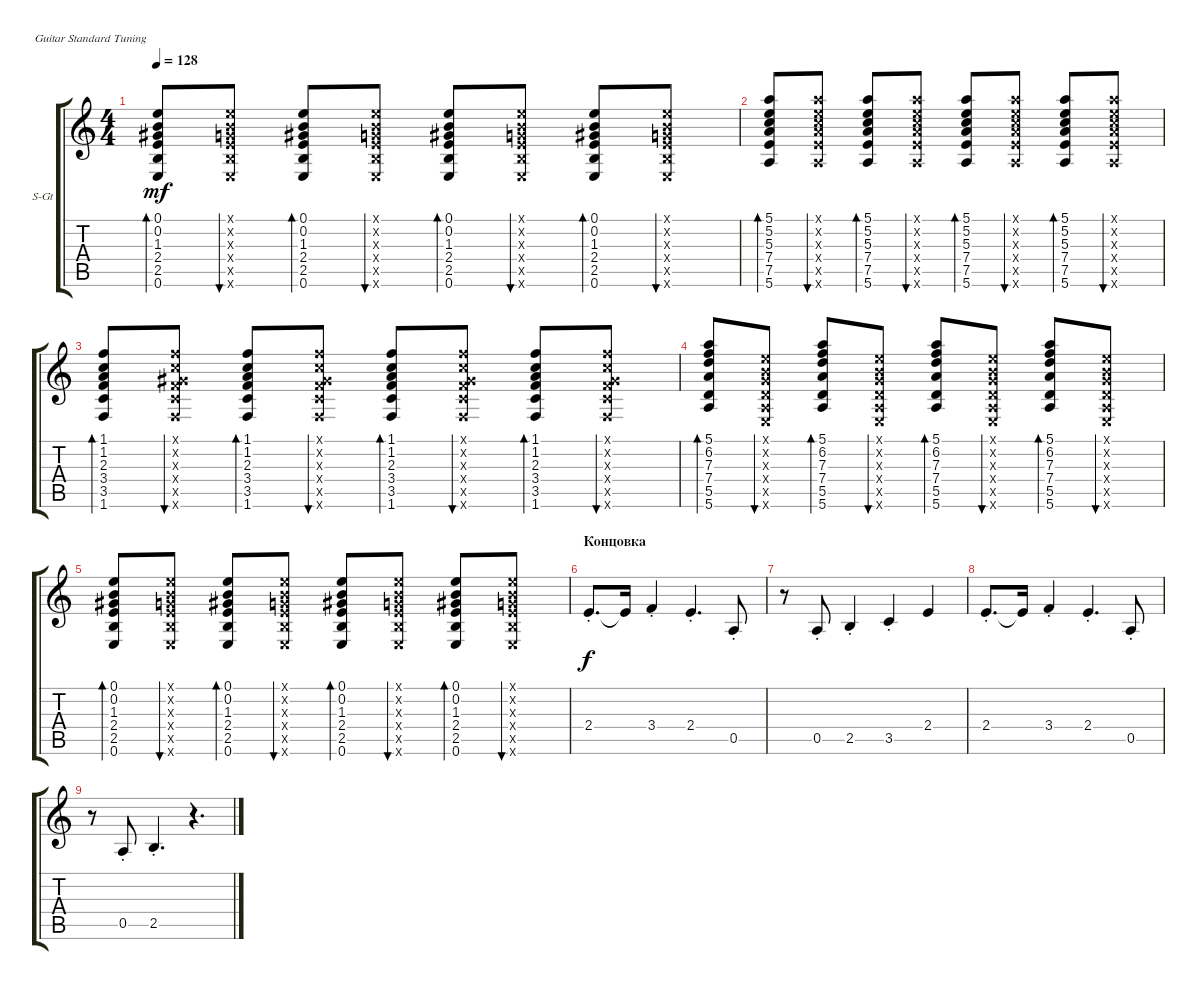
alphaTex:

\defaultSystemsLayout 4
\bracketExtendMode groupsimilarinstruments
\firstSystemTrackNameOrientation horizontal
\otherSystemsTrackNameOrientation horizontal
\track ("В. Бутусов (гитара)" "S-Gt") {instrument acousticguitarsteel}
\staff {score tabs}
\tuning (E4 B3 G3 D3 A2 E2)
\ts (4 4)
\tempo 128
\clef g2
\ks c
(0.6 2.5 2.4 1.3 0.2 0.1).8{bd 72 dy mf} (0.6{x} 2.5{x} 2.4{x} 0.3{x} 0.2{x} 0.1{x}).8{bu 41} (0.6 2.5 2.4 1.3 0.2 0.1).8{bd 72} (0.6{x} 2.5{x} 2.4{x} 0.3{x} 0.2{x} 0.1{x}).8{bu 41} (0.6 2.5 2.4 1.3 0.2 0.1).8{bd 72} (0.6{x} 2.5{x} 2.4{x} 0.3{x} 0.2{x} 0.1{x}).8{bu 41} (0.6 2.5 2.4 1.3 0.2 0.1).8{bd 72} (0.6{x} 2.5{x} 2.4{x} 0.3{x} 0.2{x} 0.1{x}).8{bu 41} |
(5.6 7.5 7.4 5.3 5.2 5.1).8{bd 72} (5.6{x} 7.5{x} 7.4{x} 5.3{x} 5.2{x} 5.1{x}).8{bu 41} (5.6 7.5 7.4 5.3 5.2 5.1).8{bd 72} (5.6{x} 7.5{x} 7.4{x} 5.3{x} 5.2{x} 5.1{x}).8{bu 41} (5.6 7.5 7.4 5.3 5.2 5.1).8{bd 72} (5.6{x} 7.5{x} 7.4{x} 5.3{x} 5.2{x} 5.1{x}).8{bu 41} (5.6 7.5 7.4 5.3 5.2 5.1).8{bd 72} (5.6{x} 7.5{x} 7.4{x} 5.3{x} 5.2{x} 5.1{x}).8{bu 41} |
(1.6 3.5 3.4 2.3 1.2 1.1).8{bd 72} (1.6{x} 3.5{x} 3.4{x} 1.3{x} 1.2{x} 1.1{x}).8{bu 41} (1.6 3.5 3.4 2.3 1.2 1.1).8{bd 72} (1.6{x} 3.5{x} 3.4{x} 1.3{x} 1.2{x} 1.1{x}).8{bu 41} (1.6 3.5 3.4 2.3 1.2 1.1).8{bd 72} (1.6{x} 3.5{x} 3.4{x} 1.3{x} 1.2{x} 1.1{x}).8{bu 41} (1.6 3.5 3.4 2.3 1.2 1.1).8{bd 72} (1.6{x} 3.5{x} 3.4{x} 1.3{x} 1.2{x} 1.1{x}).8{bu 41} |
(5.6 5.5 7.4 7.3 6.2 5.1).8{bd 40} (0.1{x} 0.2{x} 0.3{x} 0.4{x} 0.6{x} 0.5{x}).8{bu 39} (5.6 5.5 7.4 7.3 6.2 5.1).8{bd 40} (0.1{x} 0.2{x} 0.3{x} 0.4{x} 0.6{x} 0.5{x}).8{bu 39} (5.6 5.5 7.4 7.3 6.2 5.1).8{bd 40} (0.1{x} 0.2{x} 0.3{x} 0.4{x} 0.6{x} 0.5{x}).8{bu 39} (5.6 5.5 7.4 7.3 6.2 5.1).8{bd 40} (0.1{x} 0.2{x} 0.3{x} 0.4{x} 0.6{x} 0.5{x}).8{bu 39} |
(0.6 2.5 2.4 1.3 0.2 0.1).8{bd 72} (0.6{x} 2.5{x} 2.4{x} 0.3{x} 0.2{x} 0.1{x}).8{bu 41} (0.6 2.5 2.4 1.3 0.2 0.1).8{bd 72} (0.6{x} 2.5{x} 2.4{x} 0.3{x} 0.2{x} 0.1{x}).8{bu 41} (0.6 2.5 2.4 1.3 0.2 0.1).8{bd 72} (0.6{x} 2.5{x} 2.4{x} 0.3{x} 0.2{x} 0.1{x}).8{bu 41} (0.6 2.5 2.4 1.3 0.2 0.1).8{bd 72} (0.6{x} 2.5{x} 2.4{x} 0.3{x} 0.2{x} 0.1{x}).8{bu 41} |
\section ("" "Концовка")
2.4{st}.8{d dy f} 2.4{t}.16 3.4{st}.4 2.4{st}.4{d} 0.5{st}.8 |
r.8 0.5{st}.8 2.5{st}.4 3.5{st}.4 2.4.4 |
2.4{st}.8{d} 2.4{t}.16 3.4{st}.4 2.4{st}.4{d} 0.5{st}.8 |
r.8 0.5{st}.8 2.5{st}.4{d} r.4{d}
